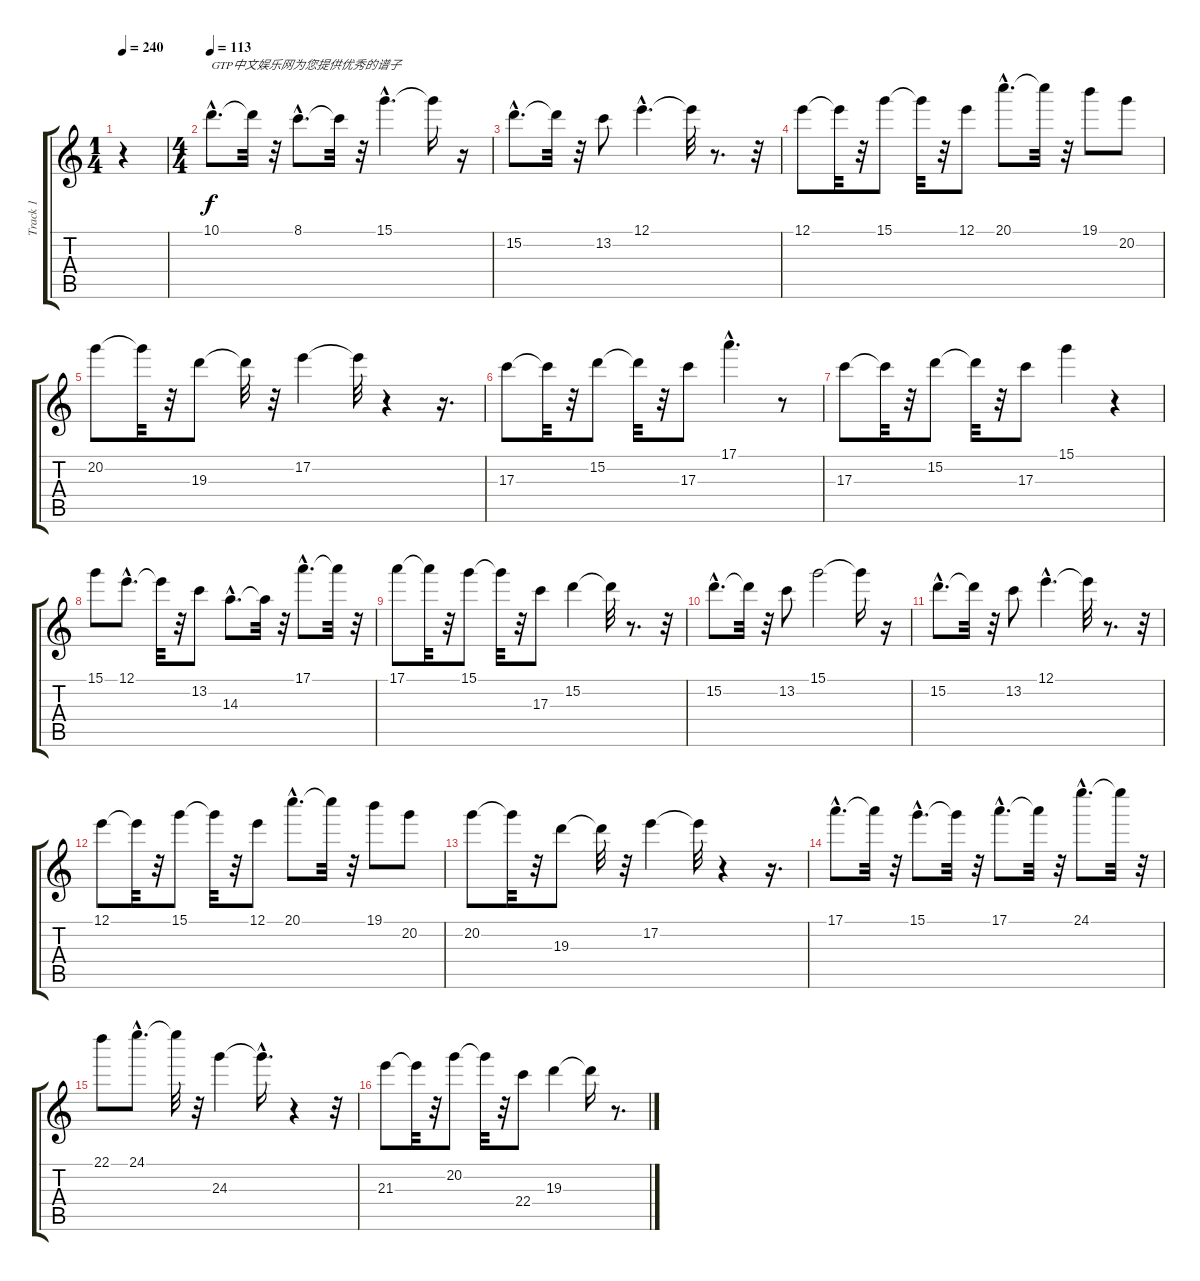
\track ("Track 1" "Track 1") {instrument overdrivenguitar}
\staff {score tabs}
\tuning (E4 B3 G3 D3 A2 E2) {hide}
\ts (1 4)
\tempo 240
\clef g2
\ks c
r.4{dy f instrument overdrivenguitar} |
\ts (4 4)
\tempo 113
10.1{hac}.8{d txt "GTP中文娱乐网为您提供优秀的谱子"} 10.1{t}.32 r.32 8.1{hac}.8{d} 8.1{t}.32 r.32 15.1{hac}.4{d} 15.1{t}.16 r.16 |
15.2{hac}.8{d} 15.2{t}.32 r.32 13.2.8 12.1{hac}.4{d} 12.1{t}.32 r.8{d} r.32 |
12.1.8 12.1{t}.32 r.32 15.1.8 15.1{t}.32 r.32 12.1.8 20.1{hac}.8{d} 20.1{t}.32 r.32 19.1.8 20.2.8 |
20.2.8 20.2{t}.32 r.32 19.3.8 19.3{t}.32 r.32 17.2.4 17.2{t}.32 r.4 r.16{d} |
17.3.8 17.3{t}.32 r.32 15.2.8 15.2{t}.32 r.32 17.3.8 17.1{hac}.4{d} r.8 |
17.3.8 17.3{t}.32 r.32 15.2.8 15.2{t}.32 r.32 17.3.8 15.1.4 r.4 |
15.1.8 12.1{hac}.8{d} 12.1{t}.32 r.32 13.2.8 14.3{hac}.8{d} 14.3{t}.32 r.32 17.1{hac}.8{d} 17.1{t}.32 r.32 |
17.1.8 17.1{t}.32 r.32 15.1.8 15.1{t}.32 r.32 17.3.8 15.2.4 15.2{t}.32 r.8{d} r.32 |
15.2{hac}.8{d} 15.2{t}.32 r.32 13.2.8 15.1.2 15.1{t}.16 r.16 |
15.2{hac}.8{d} 15.2{t}.32 r.32 13.2.8 12.1{hac}.4{d} 12.1{t}.32 r.8{d} r.32 |
12.1.8 12.1{t}.32 r.32 15.1.8 15.1{t}.32 r.32 12.1.8 20.1{hac}.8{d} 20.1{t}.32 r.32 19.1.8 20.2.8 |
20.2.8 20.2{t}.32 r.32 19.3.8 19.3{t}.32 r.32 17.2.4 17.2{t}.32 r.4 r.16{d} |
17.1{hac}.8{d} 17.1{t}.32 r.32 15.1{hac}.8{d} 15.1{t}.32 r.32 17.1{hac}.8{d} 17.1{t}.32 r.32 24.1{hac}.8{d} 24.1{t}.32 r.32 |
22.1.8 24.1{hac}.8{d} 24.1{t}.32 r.32 24.3.4 24.3{hac t}.16{d} r.4 r.32 |
21.3.8 21.3{t}.32 r.32 20.2.8 20.2{t}.32 r.32 22.4.8 19.3.4 19.3{t}.16 r.8{d}
